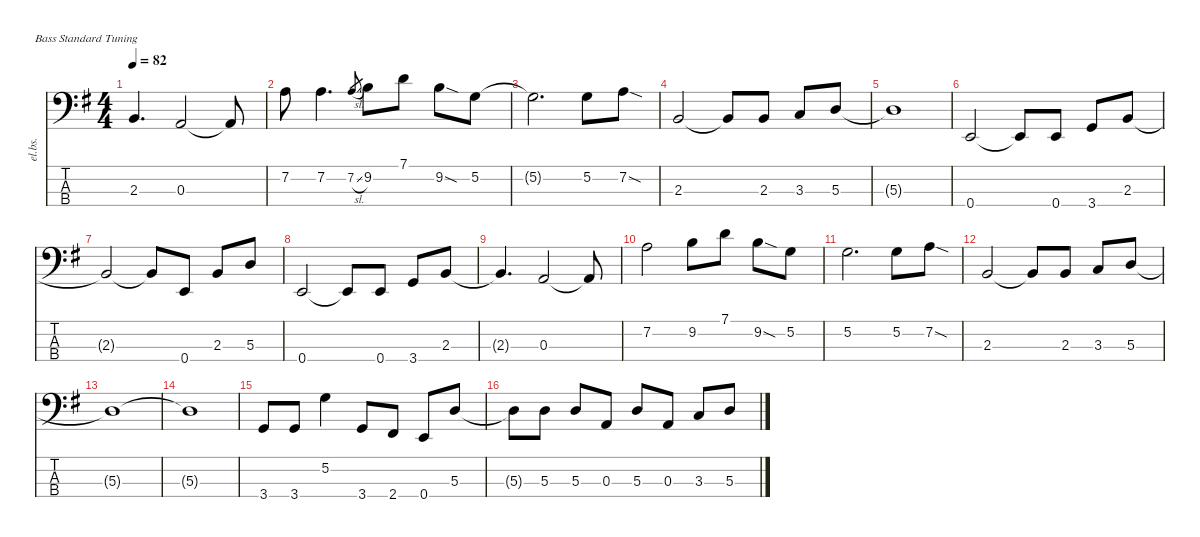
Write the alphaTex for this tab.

\defaultSystemsLayout 4
\hideDynamics
\bracketExtendMode nobrackets
\track ("Bass" "el.bs.") {instrument electricbassfinger}
\staff {score tabs}
\tuning (G2 D2 A1 E1)
\ts (4 4)
\tempo 82
\clef f4
\ks eminor
2.3{t acc forcenatural}.4{d dy f} 0.3{acc forcenatural}.2 0.3{t acc forcenatural}.8 |
7.2{acc forcenatural}.8 7.2{acc forcenatural}.4{d} 7.2{sl acc forcenatural}.8{gr dy mf} 9.2{acc forcenatural}.8{dy f} 7.1{acc forcenatural}.8 9.2{sod acc forcenatural}.8 5.2{acc forcenatural}.8 |
5.2{t acc forcenatural}.2{d} 5.2{acc forcenatural}.8 7.2{sod acc forcenatural}.8 |
2.3{acc forcenatural}.2 2.3{t acc forcenatural}.8 2.3{acc forcenatural}.8 3.3{acc forcenatural}.8 5.3{acc forcenatural}.8 |
5.3{t acc forcenatural}.1 |
0.4{acc forcenatural}.2 0.4{t acc forcenatural}.8 0.4{acc forcenatural}.8 3.4{acc forcenatural}.8 2.3{acc forcenatural}.8 |
2.3{t acc forcenatural}.2 2.3{t acc forcenatural}.8 0.4{acc forcenatural}.8 2.3{acc forcenatural}.8 5.3{acc forcenatural}.8 |
0.4{acc forcenatural}.2 0.4{t acc forcenatural}.8 0.4{acc forcenatural}.8 3.4{acc forcenatural}.8 2.3{acc forcenatural}.8 |
2.3{t acc forcenatural}.4{d} 0.3{acc forcenatural}.2 0.3{t acc forcenatural}.8 |
7.2{acc forcenatural}.2 9.2{acc forcenatural}.8 7.1{acc forcenatural}.8 9.2{sod acc forcenatural}.8 5.2{acc forcenatural}.8 |
5.2{acc forcenatural}.2{d} 5.2{acc forcenatural}.8 7.2{sod acc forcenatural}.8 |
2.3{acc forcenatural}.2 2.3{t acc forcenatural}.8 2.3{acc forcenatural}.8 3.3{acc forcenatural}.8 5.3{acc forcenatural}.8 |
5.3{t acc forcenatural}.1 |
5.3{t acc forcenatural}.1 |
3.4{acc forcenatural}.8 3.4{acc forcenatural}.8 5.2{acc forcenatural}.4 3.4{acc forcenatural}.8 2.4{acc #}.8 0.4{acc forcenatural}.8 5.3{acc forcenatural}.8 |
5.3{t acc forcenatural}.8 5.3{acc forcenatural}.8 5.3{acc forcenatural}.8 0.3{acc forcenatural}.8 5.3{acc forcenatural}.8 0.3{acc forcenatural}.8 3.3{acc forcenatural}.8 5.3{acc forcenatural}.8
